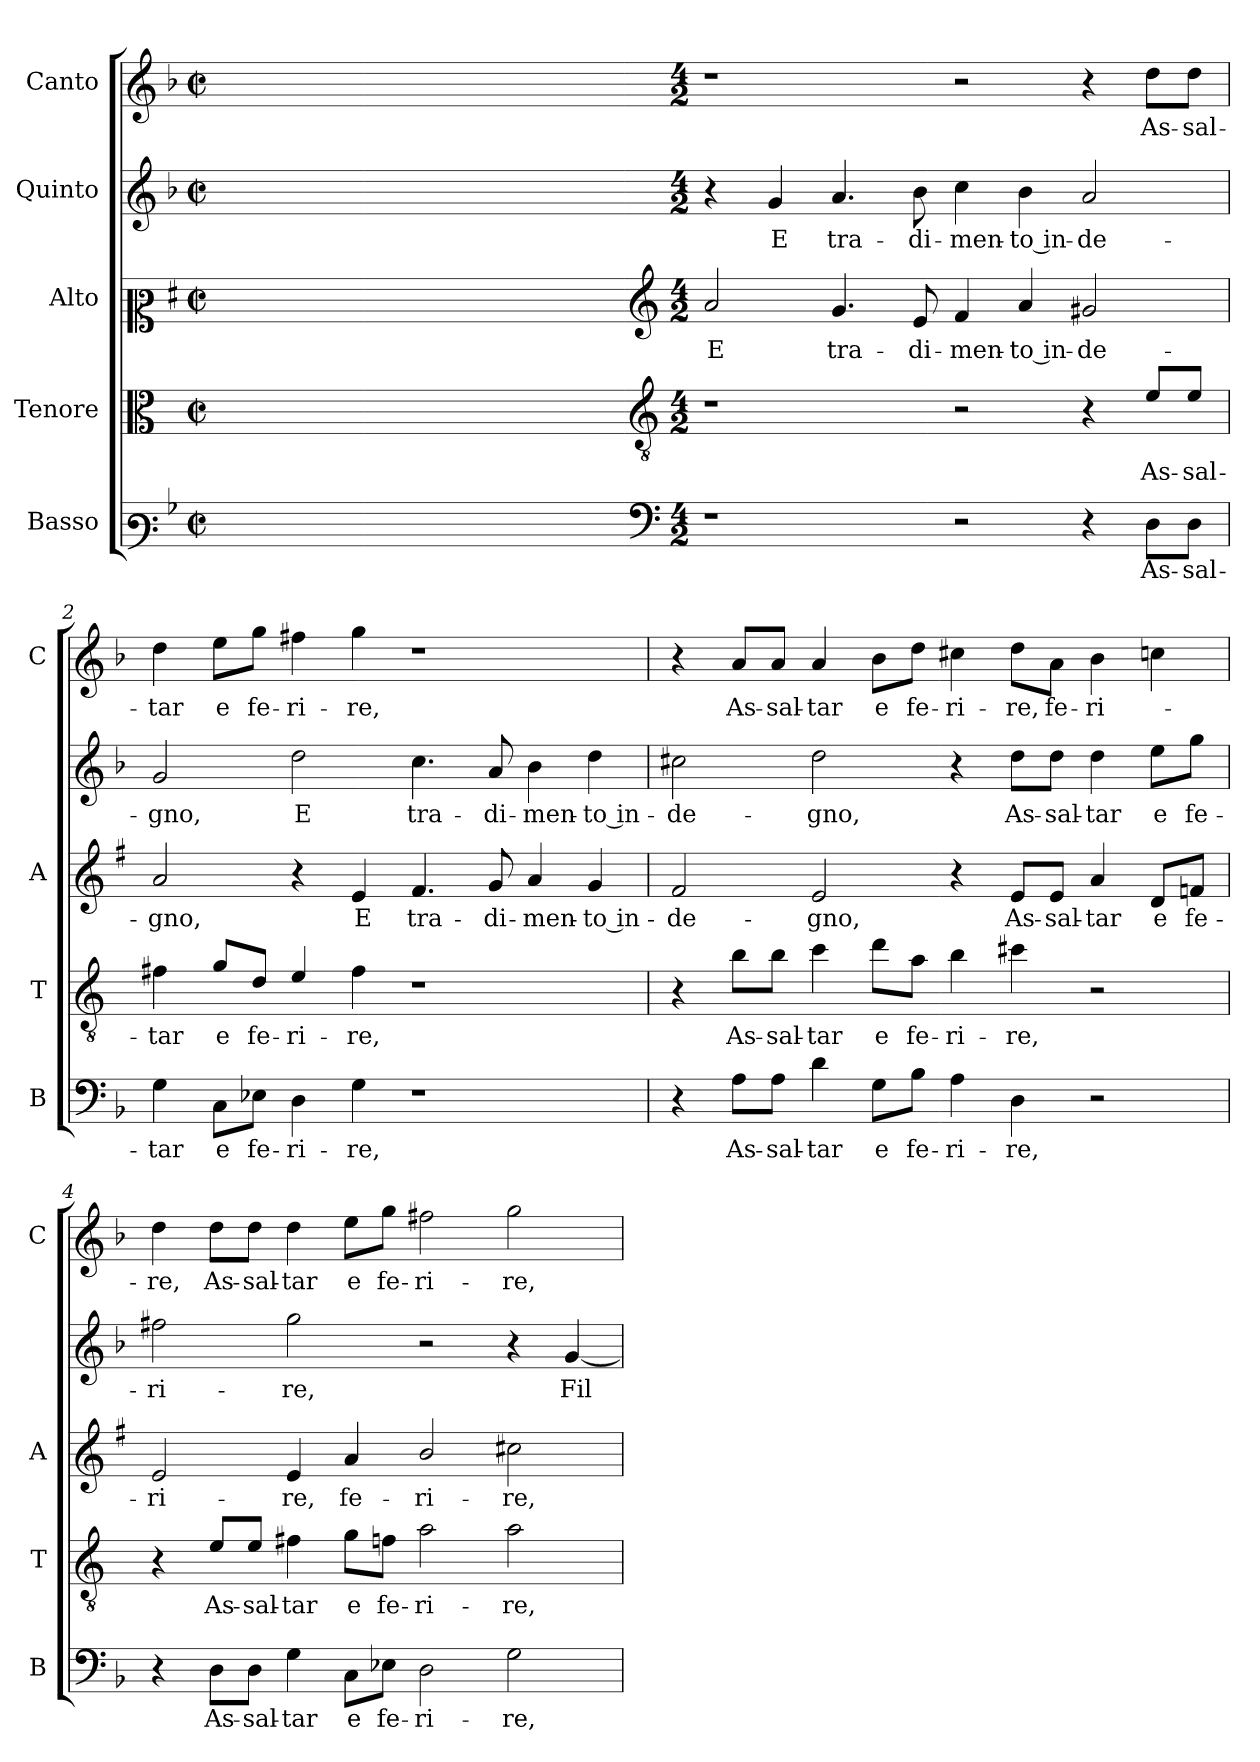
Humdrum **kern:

**kern	**text	**kern	**text	**kern	**text	**kern	**text	**kern	**text
*part5	*part5	*part4	*part4	*part3	*part3	*part2	*part2	*part1	*part1
*staff5	*staff5	*staff4	*staff4	*staff3	*staff3	*staff2	*staff2	*staff1	*staff1
*I"Basso	*	*I"Tenore	*	*I"Alto	*	*I"Quinto	*	*I"Canto	*
*I'B	*	*I'T	*	*I'A	*	*	*	*I'C	*
*clefF3	*	*clefC3	*	*clefC2	*	*clefG2	*	*clefG2	*
*	*	*ITrd4c7	*	*ITrd1c2	*	*	*	*	*
*k[b-]	*	*k[b-]	*	*k[b-]	*	*k[b-]	*	*k[b-]	*
*F:	*	*F:	*	*F:	*	*F:	*	*F:	*
*M2/2	*	*M2/2	*	*M2/2	*	*M2/2	*	*M2/2	*
*met(c|)	*	*met(c|)	*	*met(c|)	*	*met(c|)	*	*met(c|)	*
=	=	=	=	=	=	=	=	=	=
1ryy	.	1ryy	.	1ryy	.	1ryy	.	1ryy	.
=1X-	=1X-	=1X-	=1X-	=1X-	=1X-	=1X-	=1X-	=1X-	=1X-
4ryy	.	4ryy	.	4ryy	.	4ryy	.	4ryy	.
4ryy	.	4ryy	.	4ryy	.	4ryy	.	4ryy	.
4ryy	.	4ryy	.	4ryy	.	4ryy	.	4ryy	.
4ryy	.	4ryy	.	4ryy	.	4ryy	.	4ryy	.
=1-	=1-	=1-	=1-	=1-	=1-	=1-	=1-	=1-	=1-
*clefF4	*	*clefGv2	*	*clefG2	*	*	*	*	*
*M4/2	*	*M4/2	*	*M4/2	*	*M4/2	*	*M4/2	*
!	!	!	!	!	!LO:LY:b	!	!	!	!
1r	.	1r	.	2g/	E	4r	.	1r	.
!	!	!	!	!	!	!	!LO:LY:b	!	!
.	.	.	.	.	.	4g/	E	.	.
!	!	!	!	!	!LO:LY:b	!	!LO:LY:b	!	!
.	.	.	.	4.f/	tra-	4.a/	tra-	.	.
!	!	!	!	!	!LO:LY:b	!	!LO:LY:b	!	!
.	.	.	.	8d/	-di-	8b-\	-di-	.	.
!	!	!	!	!	!LO:LY:b	!	!LO:LY:b	!	!
2r	.	2r	.	4e/	-men-	4cc\	-men-	2r	.
!	!	!	!	!	!LO:LY:b	!	!LO:LY:b	!	!
.	.	.	.	4g/	-to in-	4b-\	-to in-	.	.
!	!	!	!	!	!LO:LY:b	!	!LO:LY:b	!	!
4r	.	4r	.	2f#X/	-de-	2a/	-de-	4r	.
!	!LO:LY:b	!	!LO:LY:b	!	!	!	!	!	!LO:LY:b
8D\L	As-	8A/L	As-	.	.	.	.	8dd\L	As-
!	!LO:LY:b	!	!LO:LY:b	!	!	!	!	!	!LO:LY:b
8D\J	-sal-	8A/J	-sal-	.	.	.	.	8dd\J	-sal-
=2	=2	=2	=2	=2	=2	=2	=2	=2	=2
!	!LO:LY:b	!	!LO:LY:b	!	!LO:LY:b	!	!LO:LY:b	!	!LO:LY:b
4G\	-tar	4Bn\	-tar	2g/	-gno,	2g/	-gno,	4dd\	-tar
!	!LO:LY:b	!	!LO:LY:b	!	!	!	!	!	!LO:LY:b
8C\L	e	8c/L	e	.	.	.	.	8ee\L	e
!	!LO:LY:b	!	!LO:LY:b	!	!	!	!	!	!LO:LY:b
8E-X\J	fe-	8G/J	fe-	.	.	.	.	8gg\J	fe-
!	!LO:LY:b	!	!LO:LY:b	!	!	!	!LO:LY:b	!	!LO:LY:b
4D\	-ri-	4A/	-ri-	4r	.	2dd\	E	4ff#X\	-ri-
!	!LO:LY:b	!	!LO:LY:b	!	!LO:LY:b	!	!	!	!LO:LY:b
4G\	-re,	4B\	-re,	4d/	E	.	.	4gg\	-re,
!	!	!	!	!	!LO:LY:b	!	!LO:LY:b	!	!
1r	.	1r	.	4.e/	tra-	4.cc\	tra-	1r	.
!	!	!	!	!	!LO:LY:b	!	!LO:LY:b	!	!
.	.	.	.	8f/	-di-	8a/	-di-	.	.
!	!	!	!	!	!LO:LY:b	!	!LO:LY:b	!	!
.	.	.	.	4g/	-men-	4b-\	-men-	.	.
!	!	!	!	!	!LO:LY:b	!	!LO:LY:b	!	!
.	.	.	.	4f/	-to in-	4dd\	-to in-	.	.
!!LO:LB:g=z
=3	=3	=3	=3	=3	=3	=3	=3	=3	=3
!	!	!	!	!	!LO:LY:b	!	!LO:LY:b	!	!
4r	.	4r	.	2e/	-de-	2cc#X\	-de-	4r	.
!	!LO:LY:b	!	!LO:LY:b	!	!	!	!	!	!LO:LY:b
8A\L	As-	8e\L	As-	.	.	.	.	8a/L	As-
!	!LO:LY:b	!	!LO:LY:b	!	!	!	!	!	!LO:LY:b
8A\J	-sal-	8e\J	-sal-	.	.	.	.	8a/J	-sal-
!	!LO:LY:b	!	!LO:LY:b	!	!LO:LY:b	!	!LO:LY:b	!	!LO:LY:b
4d\	-tar	4f\	-tar	2d/	-gno,	2dd\	-gno,	4a/	-tar
!	!LO:LY:b	!	!LO:LY:b	!	!	!	!	!	!LO:LY:b
8G\L	e	8g\L	e	.	.	.	.	8b-\L	e
!	!LO:LY:b	!	!LO:LY:b	!	!	!	!	!	!LO:LY:b
8B-\J	fe-	8d\J	fe-	.	.	.	.	8dd\J	fe-
!	!LO:LY:b	!	!LO:LY:b	!	!	!	!	!	!LO:LY:b
4A\	-ri-	4e\	-ri-	4r	.	4r	.	4cc#X\	-ri-
!	!LO:LY:b	!	!LO:LY:b	!	!LO:LY:b	!	!LO:LY:b	!	!LO:LY:b
4D\	-re,	4f#X\	-re,	8d/L	As-	8dd\L	As-	8dd\L	-re,
!	!	!	!	!	!LO:LY:b	!	!LO:LY:b	!	!LO:LY:b
.	.	.	.	8d/J	-sal-	8dd\J	-sal-	8a\J	fe-
!	!	!	!	!	!LO:LY:b	!	!LO:LY:b	!	!LO:LY:b
2r	.	2r	.	4g/	-tar	4dd\	-tar	4b-\	-ri-
!	!	!	!	!	!LO:LY:b	!	!LO:LY:b	!	!
.	.	.	.	8c/L	e	8ee\L	e	4ccn\	.
!	!	!	!	!	!LO:LY:b	!	!LO:LY:b	!	!
.	.	.	.	8e-X/J	fe-	8gg\J	fe-	.	.
=4	=4	=4	=4	=4	=4	=4	=4	=4	=4
!	!	!	!	!	!LO:LY:b	!	!LO:LY:b	!	!LO:LY:b
4r	.	4r	.	2d/	-ri-	2ff#X\	-ri-	4dd\	-re,
!	!LO:LY:b	!	!LO:LY:b	!	!	!	!	!	!LO:LY:b
8D\L	As-	8A/L	As-	.	.	.	.	8dd\L	As-
!	!LO:LY:b	!	!LO:LY:b	!	!	!	!	!	!LO:LY:b
8D\J	-sal-	8A/J	-sal-	.	.	.	.	8dd\J	-sal-
!	!LO:LY:b	!	!LO:LY:b	!	!LO:LY:b	!	!LO:LY:b	!	!LO:LY:b
4G\	-tar	4Bn\	-tar	4d/	-re,	2gg\	-re,	4dd\	-tar
!	!LO:LY:b	!	!LO:LY:b	!	!LO:LY:b	!	!	!	!LO:LY:b
8C\L	e	8c\L	e	4g/	fe-	.	.	8ee\L	e
!	!LO:LY:b	!	!LO:LY:b	!	!	!	!	!	!LO:LY:b
8E-X\J	fe-	8B-X\J	fe-	.	.	.	.	8gg\J	fe-
!	!LO:LY:b	!	!LO:LY:b	!	!LO:LY:b	!	!	!	!LO:LY:b
2D\	-ri-	2d\	-ri-	2a/	-ri-	2r	.	2ff#X\	-ri-
!	!LO:LY:b	!	!LO:LY:b	!	!LO:LY:b	!	!	!	!LO:LY:b
2G\	-re,	2d\	-re,	2bn\	-re,	4r	.	2gg\	-re,
!	!	!	!	!	!	!	!LO:LY:b	!	!
.	.	.	.	.	.	[4g/	Fil-	.	.
=	=	=	=	=	=	=	=	=	=
*-	*-	*-	*-	*-	*-	*-	*-	*-	*-
